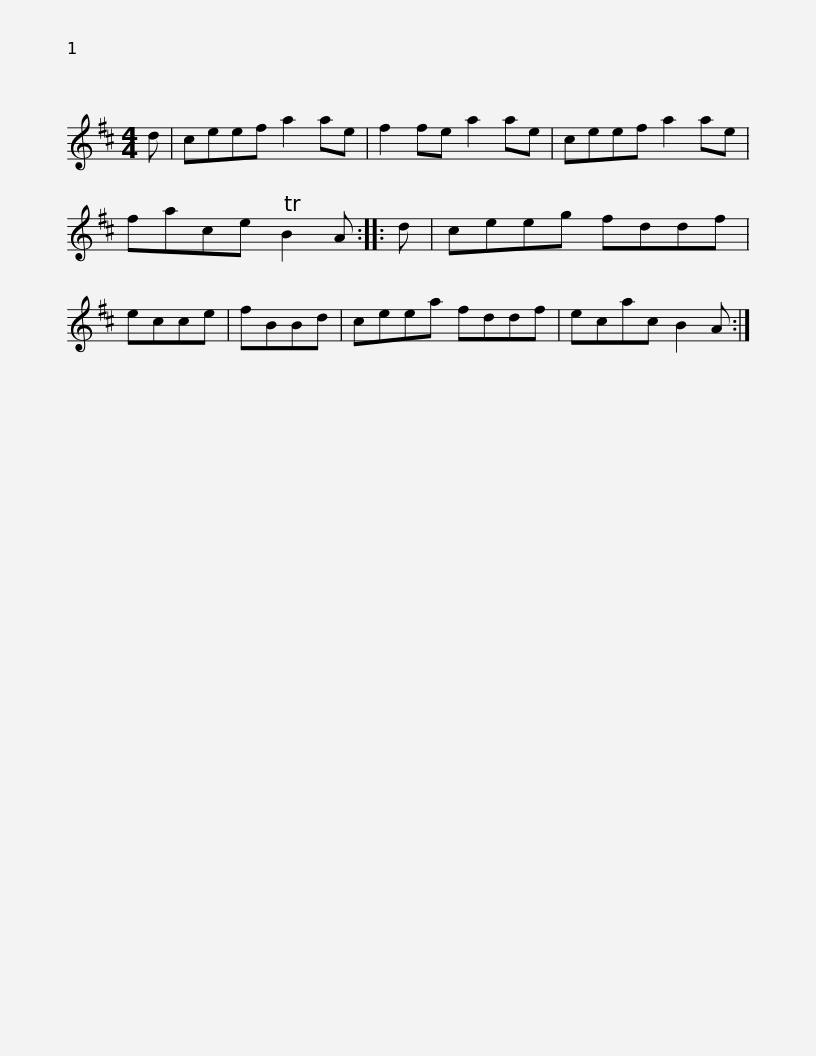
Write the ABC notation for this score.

X:1
L:1/8
M:4/4
I:linebreak $
K:D
V:1 treble
V:1
 d | ceef a2 ae | f2 fe a2 ae | ceef a2 ae | face TB2 A :: %5
 d | ceeg fddf | ecce |$ fBBd | ceea fddf | %10
 ecac B2 A :| %11
